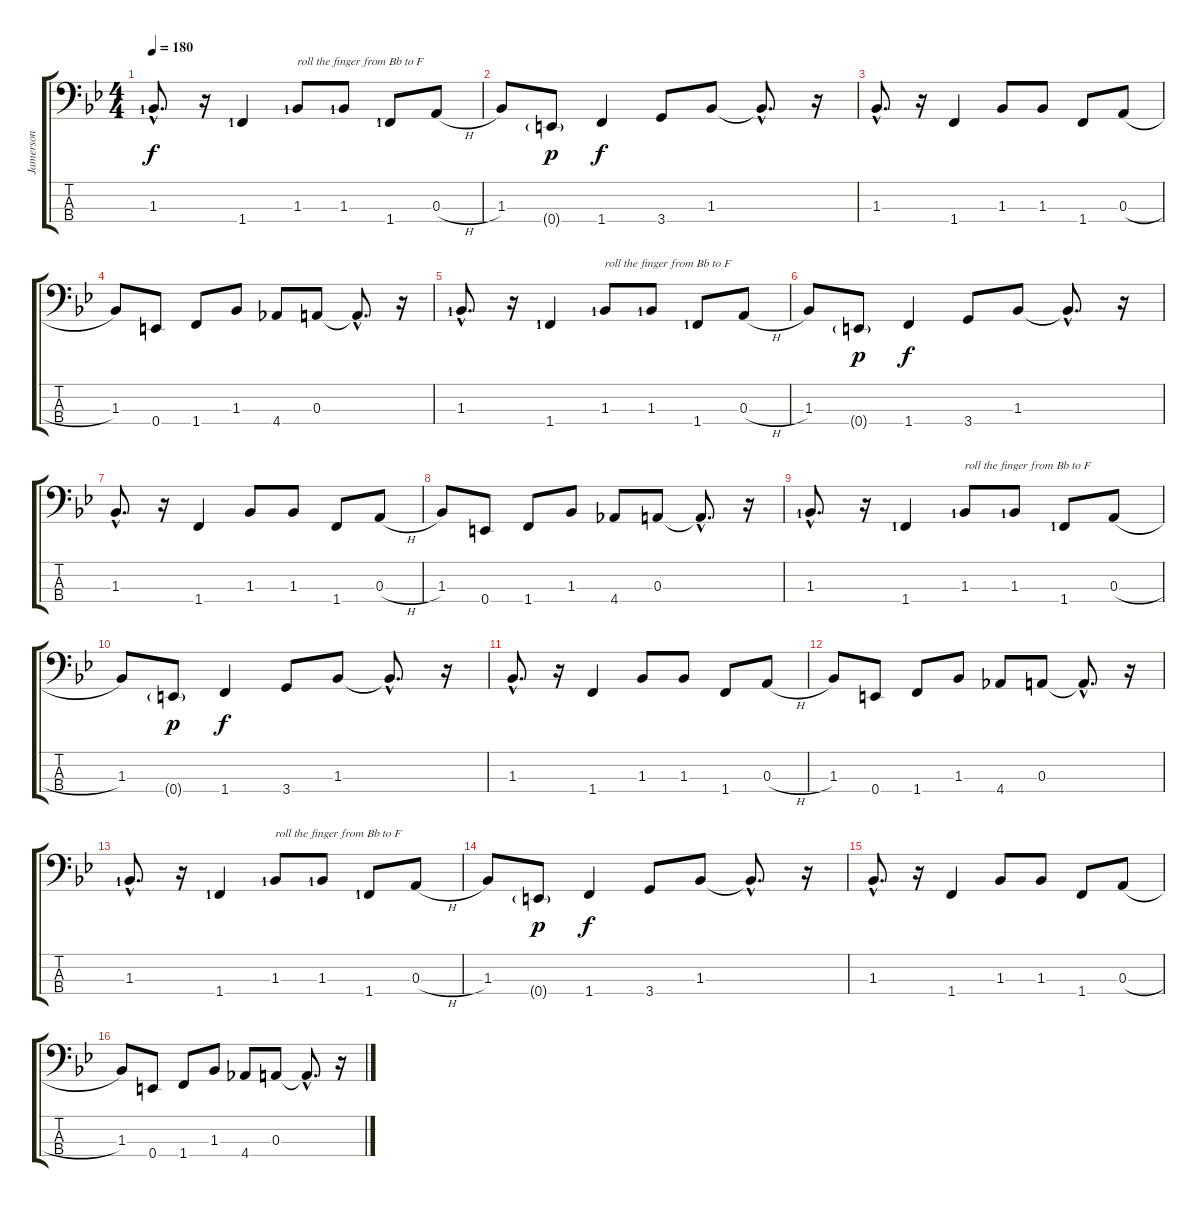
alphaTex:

\track ("Jamerson" "Jamerson") {instrument electricbassfinger}
\staff {score tabs}
\tuning (G2 D2 A1 E1) {hide}
\ts (4 4)
\tempo 180
\clef f4
\ks bb
1.3{hac lf 2}.8{d dy f} r.16 1.4{lf 2}.4 1.3{lf 2}.8{txt "roll the finger from Bb to F"} 1.3{lf 2}.8 1.4{lf 2}.8 0.3{h}.8 |
1.3.8 0.4{g}.8{dy p} 1.4.4{dy f} 3.4.8 1.3.8 1.3{hac t}.8{d} r.16 |
1.3{hac}.8{d} r.16 1.4.4 1.3.8 1.3.8 1.4.8 0.3{h}.8 |
1.3.8 0.4.8 1.4.8 1.3.8 4.4.8 0.3.8 0.3{hac t}.8{d} r.16 |
1.3{hac lf 2}.8{d} r.16 1.4{lf 2}.4 1.3{lf 2}.8{txt "roll the finger from Bb to F"} 1.3{lf 2}.8 1.4{lf 2}.8 0.3{h}.8 |
1.3.8 0.4{g}.8{dy p} 1.4.4{dy f} 3.4.8 1.3.8 1.3{hac t}.8{d} r.16 |
1.3{hac}.8{d} r.16 1.4.4 1.3.8 1.3.8 1.4.8 0.3{h}.8 |
1.3.8 0.4.8 1.4.8 1.3.8 4.4.8 0.3.8 0.3{hac t}.8{d} r.16 |
1.3{hac lf 2}.8{d} r.16 1.4{lf 2}.4 1.3{lf 2}.8{txt "roll the finger from Bb to F"} 1.3{lf 2}.8 1.4{lf 2}.8 0.3{h}.8 |
1.3.8 0.4{g}.8{dy p} 1.4.4{dy f} 3.4.8 1.3.8 1.3{hac t}.8{d} r.16 |
1.3{hac}.8{d} r.16 1.4.4 1.3.8 1.3.8 1.4.8 0.3{h}.8 |
1.3.8 0.4.8 1.4.8 1.3.8 4.4.8 0.3.8 0.3{hac t}.8{d} r.16 |
1.3{hac lf 2}.8{d} r.16 1.4{lf 2}.4 1.3{lf 2}.8{txt "roll the finger from Bb to F"} 1.3{lf 2}.8 1.4{lf 2}.8 0.3{h}.8 |
1.3.8 0.4{g}.8{dy p} 1.4.4{dy f} 3.4.8 1.3.8 1.3{hac t}.8{d} r.16 |
1.3{hac}.8{d} r.16 1.4.4 1.3.8 1.3.8 1.4.8 0.3{h}.8 |
1.3.8 0.4.8 1.4.8 1.3.8 4.4.8 0.3.8 0.3{hac t}.8{d} r.16
